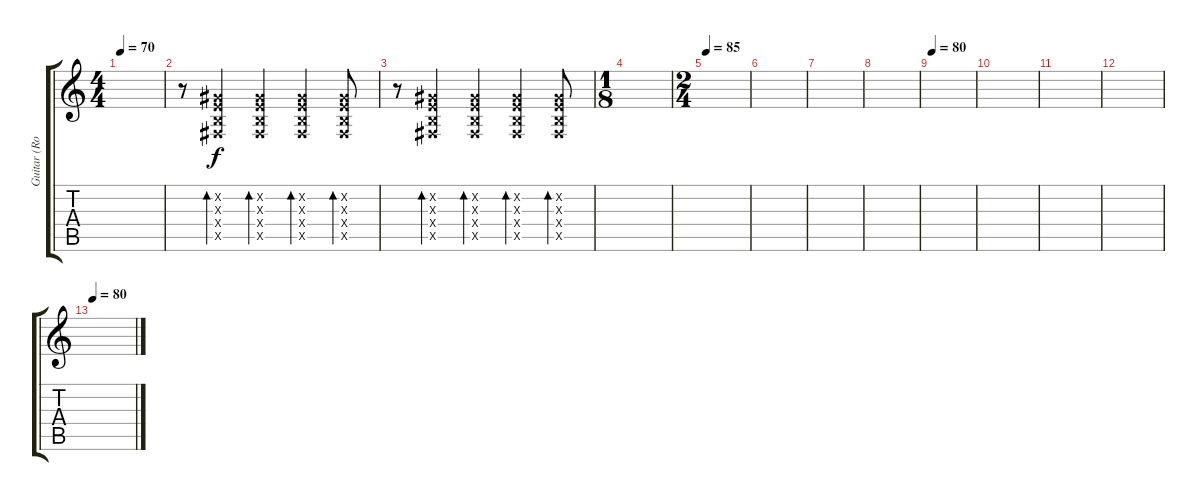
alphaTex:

\track ("Guitar (Robb Flynn)" "Guitar (Ro") {instrument acousticguitarsteel}
\staff {score tabs}
\tuning (Db4 Ab3 E3 B2 Gb2 B1) {hide}
\ts (4 4)
\tempo 70
\clef g2
\ks c
|
r.8{instrument distortionguitar} (0.2{x} 0.3{x} 0.4{x} 0.5{x}).4{bd 120} (0.2{x} 0.3{x} 0.4{x} 0.5{x}).4{bd 120} (0.2{x} 0.3{x} 0.4{x} 0.5{x}).4{bd 120} (0.2{x} 0.3{x} 0.4{x} 0.5{x}).8{bd 120} |
r.8{instrument distortionguitar} (0.2{x} 0.3{x} 0.4{x} 0.5{x}).4{bd 120} (0.2{x} 0.3{x} 0.4{x} 0.5{x}).4{bd 120} (0.2{x} 0.3{x} 0.4{x} 0.5{x}).4{bd 120} (0.2{x} 0.3{x} 0.4{x} 0.5{x}).8{bd 120} |
\ts (1 8)
|
\ts (2 4)
\tempo 85
|
|
|
|
\tempo 80
|
|
|
|
\tempo 80
